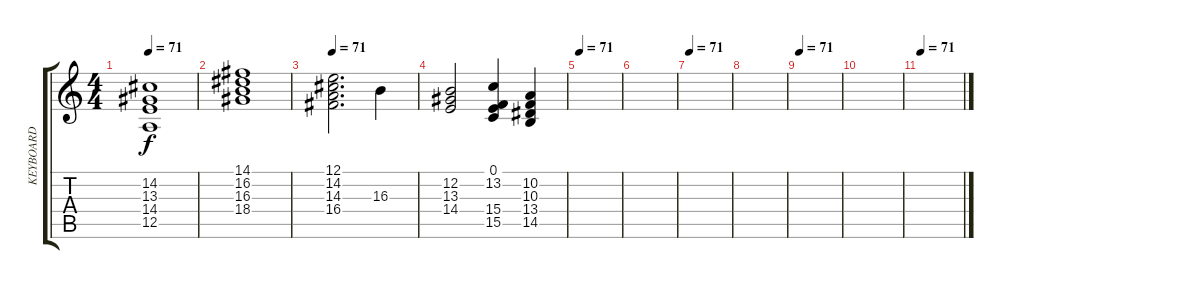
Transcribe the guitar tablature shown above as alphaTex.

\track ("KEYBOARD" "KEYBOARD") {instrument seashore}
\staff {score tabs}
\tuning (E4 B3 G3 D3 A2 E2) {hide}
\ts (4 4)
\tempo 71
\clef g2
\ks c
(14.2 13.3 14.4 12.5).1{dy f} |
(14.1 16.2 16.3 18.4).1 |
\tempo 71
(12.1 14.2 14.3 16.4).2{d} 16.3.4 |
(12.2 13.3 14.4).2 (0.1 13.2 15.4 15.5).4 (10.2 10.3 13.4 14.5).4 |
\tempo 71
|
|
\tempo 71
|
|
\tempo 71
|
|
\tempo 71
